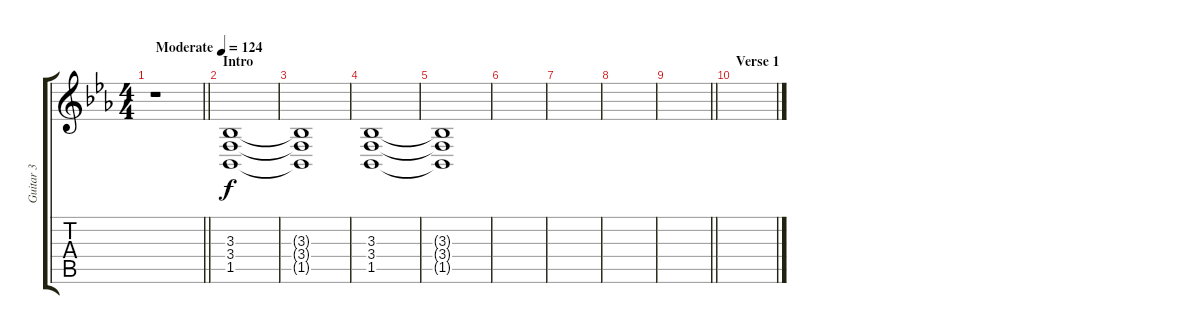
\track ("Guitar 3" "Guitar 3") {instrument rockorgan}
\staff {score tabs}
\tuning (E4 B3 G3 D3 A2 E2) {hide}
\ts (4 4)
\tempo (124 "Moderate")
\clef g2
\barLineRight lightlight
\ks eb
r.1{dy f instrument rockorgan} |
\section ("" "Intro")
(3.3 3.4 1.5).1 |
(3.3{t} 3.4{t} 1.5{t}).1 |
(3.3 3.4 1.5).1 |
(3.3{t} 3.4{t} 1.5{t}).1 |
|
|
|
\barLineRight lightlight
|
\section ("" "Verse 1")
